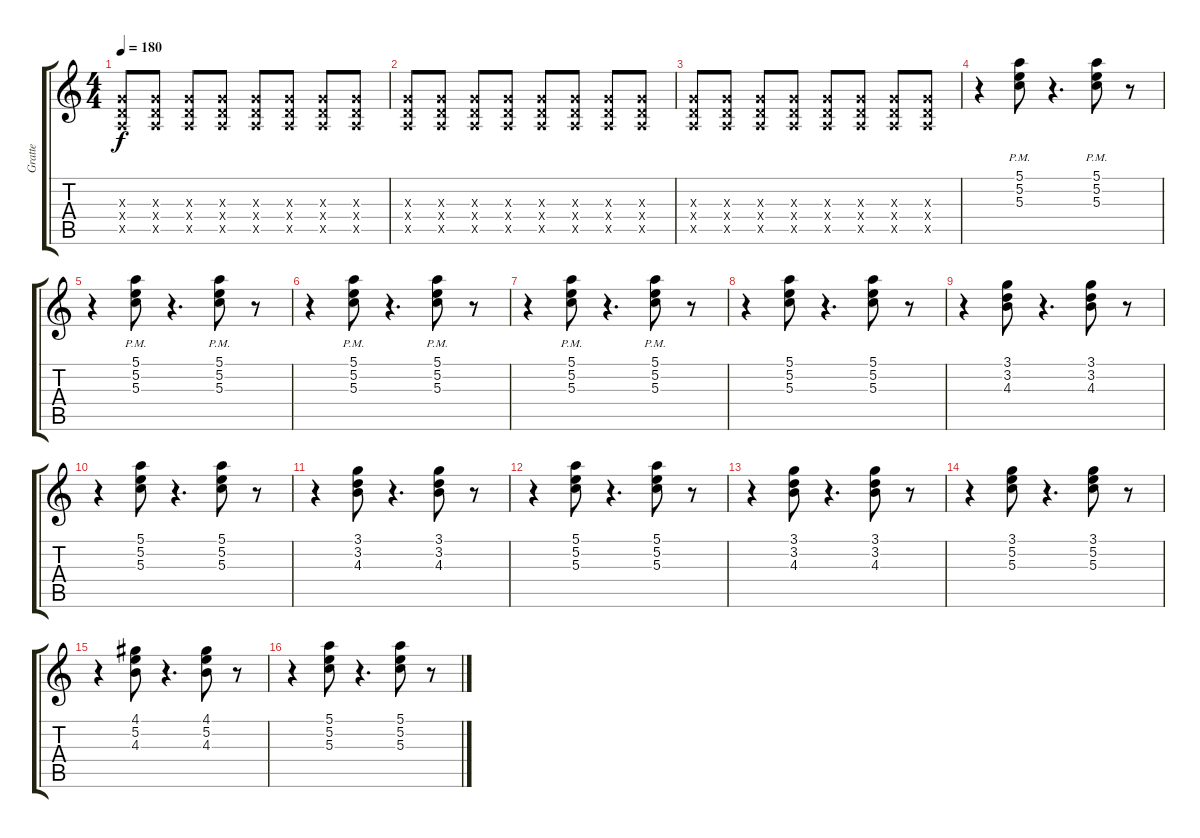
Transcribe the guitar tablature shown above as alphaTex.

\track ("Gratte" "Gratte") {instrument distortionguitar}
\staff {score tabs}
\tuning (E4 B3 G3 D3 A2 E2) {hide}
\ts (4 4)
\tempo 180
\clef g2
\ks c
(0.3{x} 0.4{x} 0.5{x}).8{dy f} (0.3{x} 0.4{x} 0.5{x}).8 (0.3{x} 0.4{x} 0.5{x}).8 (0.3{x} 0.4{x} 0.5{x}).8 (0.3{x} 0.4{x} 0.5{x}).8 (0.3{x} 0.4{x} 0.5{x}).8 (0.3{x} 0.4{x} 0.5{x}).8 (0.3{x} 0.4{x} 0.5{x}).8 |
(0.3{x} 0.4{x} 0.5{x}).8 (0.3{x} 0.4{x} 0.5{x}).8 (0.3{x} 0.4{x} 0.5{x}).8 (0.3{x} 0.4{x} 0.5{x}).8 (0.3{x} 0.4{x} 0.5{x}).8 (0.3{x} 0.4{x} 0.5{x}).8 (0.3{x} 0.4{x} 0.5{x}).8 (0.3{x} 0.4{x} 0.5{x}).8 |
(0.3{x} 0.4{x} 0.5{x}).8 (0.3{x} 0.4{x} 0.5{x}).8 (0.3{x} 0.4{x} 0.5{x}).8 (0.3{x} 0.4{x} 0.5{x}).8 (0.3{x} 0.4{x} 0.5{x}).8 (0.3{x} 0.4{x} 0.5{x}).8 (0.3{x} 0.4{x} 0.5{x}).8 (0.3{x} 0.4{x} 0.5{x}).8 |
r.4 (5.1{pm} 5.2{pm} 5.3{pm}).8 r.4{d} (5.1{pm} 5.2{pm} 5.3{pm}).8 r.8 |
r.4 (5.1{pm} 5.2{pm} 5.3{pm}).8 r.4{d} (5.1{pm} 5.2{pm} 5.3{pm}).8 r.8 |
r.4 (5.1{pm} 5.2{pm} 5.3{pm}).8 r.4{d} (5.1{pm} 5.2{pm} 5.3{pm}).8 r.8 |
r.4 (5.1{pm} 5.2{pm} 5.3{pm}).8 r.4{d} (5.1{pm} 5.2{pm} 5.3{pm}).8 r.8 |
r.4 (5.1 5.2 5.3).8 r.4{d} (5.1 5.2 5.3).8 r.8 |
r.4 (3.1 3.2 4.3).8 r.4{d} (3.1 3.2 4.3).8 r.8 |
r.4 (5.1 5.2 5.3).8 r.4{d} (5.1 5.2 5.3).8 r.8 |
r.4 (3.1 3.2 4.3).8 r.4{d} (3.1 3.2 4.3).8 r.8 |
r.4 (5.1 5.2 5.3).8 r.4{d} (5.1 5.2 5.3).8 r.8 |
r.4 (3.1 3.2 4.3).8 r.4{d} (3.1 3.2 4.3).8 r.8 |
r.4 (3.1 5.2 5.3).8 r.4{d} (3.1 5.2 5.3).8 r.8 |
r.4 (4.1 5.2 4.3).8 r.4{d} (4.1 5.2 4.3).8 r.8 |
r.4 (5.1 5.2 5.3).8 r.4{d} (5.1 5.2 5.3).8 r.8
